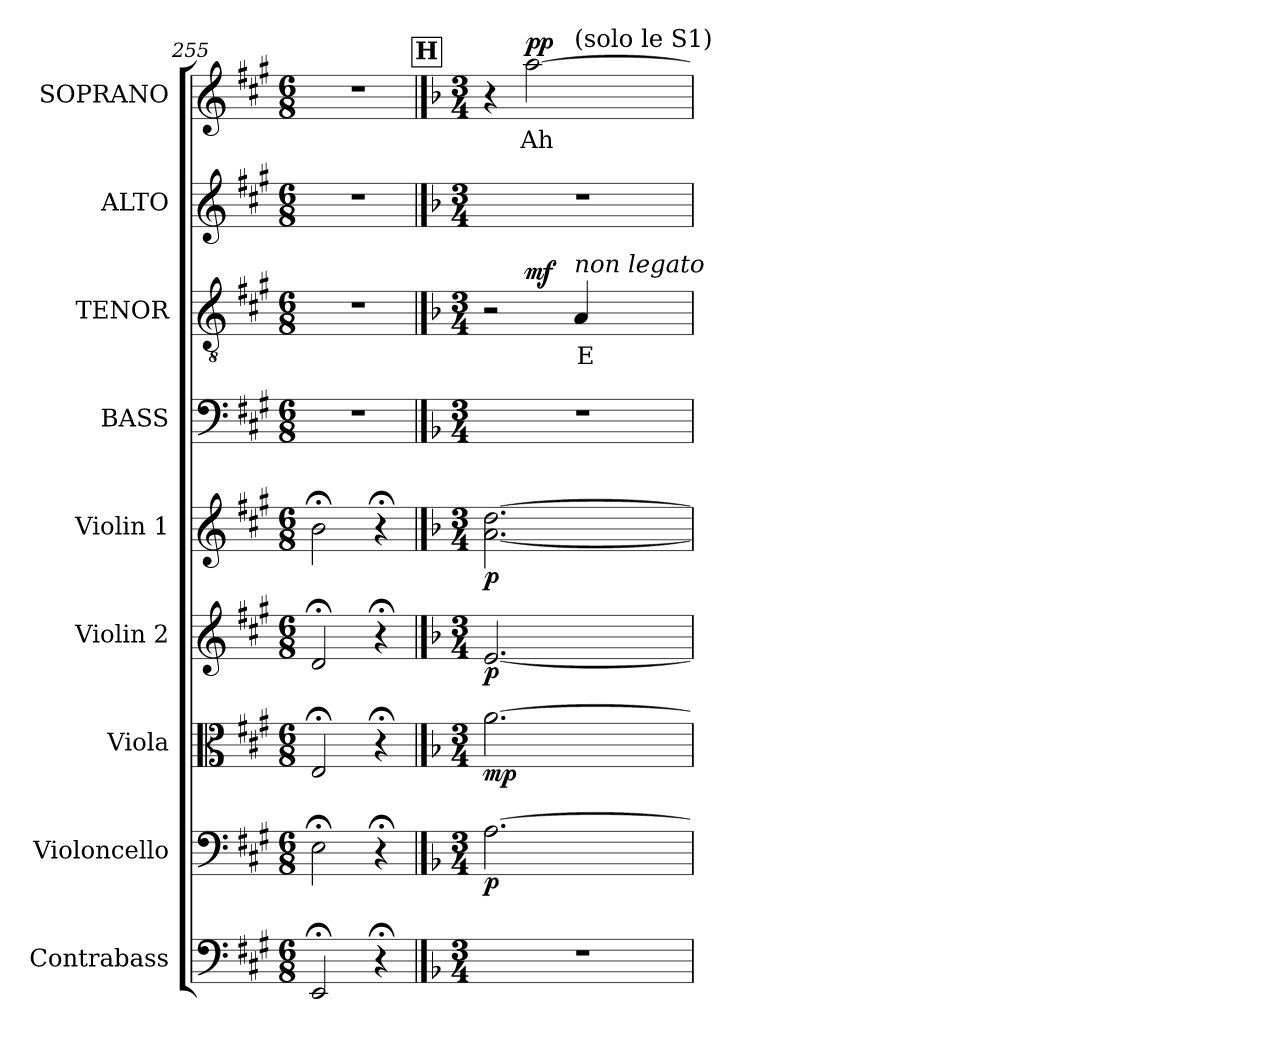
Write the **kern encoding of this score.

**kern	**kern	**dynam	**kern	**dynam	**kern	**dynam	**kern	**dynam	**kern	**kern	**text	**dynam	**kern	**kern	**text	**dynam
*part9	*part8	*part8	*part7	*part7	*part6	*part6	*part5	*part5	*part4	*part3	*part3	*part3	*part2	*part1	*part1	*part1
*staff9	*staff8	*staff8	*staff7	*staff7	*staff6	*staff6	*staff5	*staff5	*staff4	*staff3	*staff3	*staff3	*staff2	*staff1	*staff1	*staff1
*I"Contrabass	*I"Violoncello	*	*I"Viola	*	*I"Violin 2	*	*I"Violin 1	*	*I"BASS	*I"TENOR	*	*	*I"ALTO	*I"SOPRANO	*	*
*I'Cb.	*I'Vc.	*	*I'Vla.	*	*I'Vln. 2	*	*I'Vln. 1	*	*I'B.	*I'T.	*	*	*I'A.	*I'S.	*	*
*clefF4	*clefF4	*	*clefC3	*	*clefG2	*	*clefG2	*	*clefF4	*clefGv2	*	*	*clefG2	*clefG2	*	*
*ITrd7c12	*	*	*	*	*	*	*	*	*	*ITrd7c12	*	*	*	*	*	*
*k[f#c#g#]	*k[f#c#g#]	*	*k[f#c#g#]	*	*k[f#c#g#]	*	*k[f#c#g#]	*	*k[f#c#g#]	*k[f#c#g#]	*	*	*k[f#c#g#]	*k[f#c#g#]	*	*
*A:	*A:	*	*A:	*	*A:	*	*A:	*	*A:	*A:	*	*	*A:	*A:	*	*
*M6/8	*M6/8	*	*M6/8	*	*M6/8	*	*M6/8	*	*M6/8	*M6/8	*	*	*M6/8	*M6/8	*	*
=255	=255	=255	=255	=255	=255	=255	=255	=255	=255	=255	=255	=255	=255	=255	=255	=255
!	!	!	!	!	!	!	!	!	!LO:N:vis=1	!LO:N:vis=1	!	!	!LO:N:vis=1	!LO:N:vis=1	!	!
2EEE;i/	2E;i\	.	2E;i/	.	2d;i/	.	2b;i\	.	2.r	2.r	.	.	2.r	2.r	.	.
4r;	4r;	.	4r;	.	4r;	.	4r;	.	.	.	.	.	.	.	.	.
!!LO:LB:g=z
!!LO:REH:place=s1:B:color=#000000:enc=box:fs=12.8556:t=H
==256	==256	==256	==256	==256	==256	==256	==256	==256	==256	==256	==256	==256	==256	==256	==256	==256
*k[b-]	*k[b-]	*	*k[b-]	*	*k[b-]	*	*k[b-]	*	*k[b-]	*k[b-]	*	*	*k[b-]	*k[b-]	*	*
*F:	*F:	*	*F:	*	*F:	*	*F:	*	*F:	*F:	*	*	*F:	*F:	*	*
*M3/4	*M3/4	*	*M3/4	*	*M3/4	*	*M3/4	*	*M3/4	*M3/4	*	*	*M3/4	*M3/4	*	*
!LO:N:vis=1	!	!	!	!	!	!	!LO:N:n=2:head=open	!	!LO:N:vis=1	!	!	!	!LO:N:vis=1	!	!	!
*	*	*	*	*	*	*	*^	*	*	*^	*	*	*	*^	*	*
*	*	*	*	*	*	*	*	*	*	*	*	*	*	*	*	*	*^	*	*
2.r	[>2.Ai\	p	[>2.ai\	mp	[<2.ei/	p	[<2.ai\ [>2.ddi	4ryy	p	2.r	2r	4ryy	.	.	2.r	4r	2ryy	4ryy	.	.
!	!	!	!	!	!	!	!	!	!	!	!	!	!	!	!	!	!	!	!LO:LY:b:color=#000000	!
.	.	.	.	.	.	.	.	64.ryy	.	.	.	2ryy	.	mf	.	[>2aai\	.	64.ryy	Ah	pp
*	*	*	*	*	*	*	*MM80	*	*	*	*	*	*	*	*	*MM80	*	*	*	*
.	.	.	.	.	.	.	.	4ryy	.	.	.	.	.	.	.	.	.	4ryy	.	.
!	!	!	!	!	!	!	!	!	!	!	!	!	!	!	!	!	!LO:TX:a:t=(solo le S1)	!	!	!
!	!	!	!	!	!	!	!	!	!	!	!LO:TX:a:i:t=non legato	!	!	!	!	!	!	!	!	!
!	!	!	!	!	!	!	!	!	!	!	!	!	!LO:LY:b:color=#000000	!	!	!	!	!	!	!
.	.	.	.	.	.	.	.	.	.	.	4AAi/	.	E-	.	.	.	4ryy	.	.	.
.	.	.	.	.	.	.	.	8ryy	.	.	.	.	.	.	.	.	.	8ryy	.	.
.	.	.	.	.	.	.	.	16ryy	.	.	.	.	.	.	.	.	.	16ryy	.	.
.	.	.	.	.	.	.	.	32ryy	.	.	.	.	.	.	.	.	.	32ryy	.	.
.	.	.	.	.	.	.	.	128ryy	.	.	.	.	.	.	.	.	.	128ryy	.	.
*	*	*	*	*	*	*	*v	*v	*	*	*v	*v	*	*	*	*v	*v	*v	*	*
=	=	=	=	=	=	=	=	=	=	=	=	=	=	=	=	=
*-	*-	*-	*-	*-	*-	*-	*-	*-	*-	*-	*-	*-	*-	*-	*-	*-
